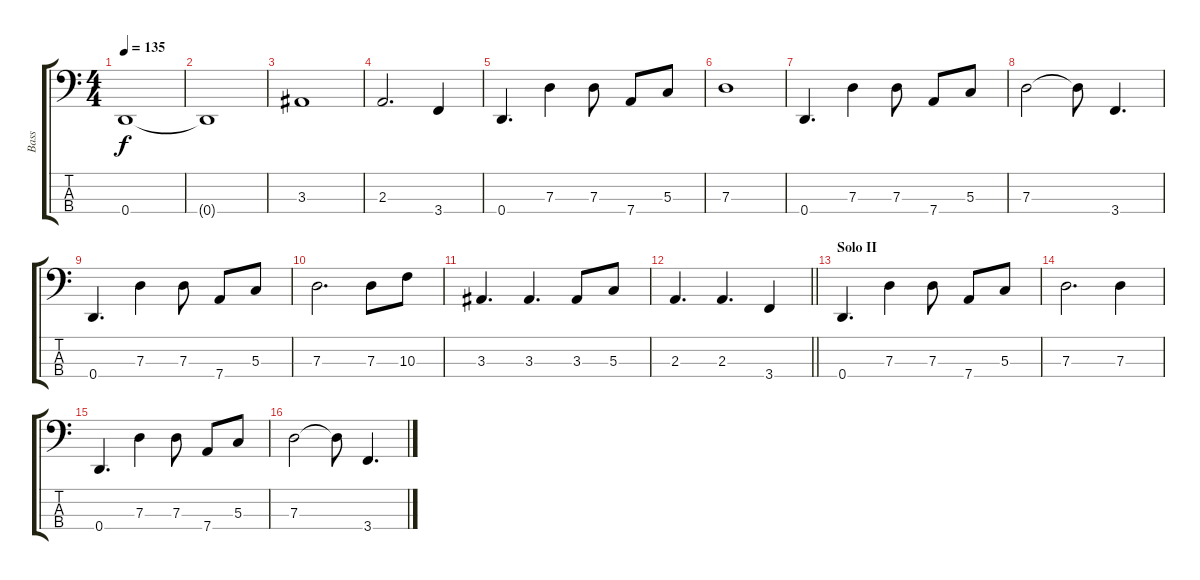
\track ("Bass" "Bass") {instrument electricbasspick}
\staff {score tabs}
\tuning (F2 C2 G1 D1) {hide}
\ts (4 4)
\tempo 135
\clef f4
\ks c
0.4{t}.1{dy f} |
0.4{t}.1 |
3.3.1{volume 16} |
2.3.2{d} 3.4.4 |
0.4.4{d} 7.3.4 7.3.8 7.4.8 5.3.8 |
7.3.1 |
0.4.4{d} 7.3.4 7.3.8 7.4.8 5.3.8 |
7.3.2 7.3{t}.8 3.4.4{d} |
0.4.4{d} 7.3.4 7.3.8 7.4.8 5.3.8 |
7.3.2{d} 7.3.8 10.3.8 |
3.3.4{d} 3.3.4{d} 3.3.8 5.3.8 |
\barLineRight lightlight
2.3.4{d} 2.3.4{d} 3.4.4 |
\section ("" "Solo II")
0.4.4{d} 7.3.4 7.3.8 7.4.8 5.3.8 |
7.3.2{d} 7.3.4 |
0.4.4{d} 7.3.4 7.3.8 7.4.8 5.3.8 |
7.3.2 7.3{t}.8 3.4.4{d}
